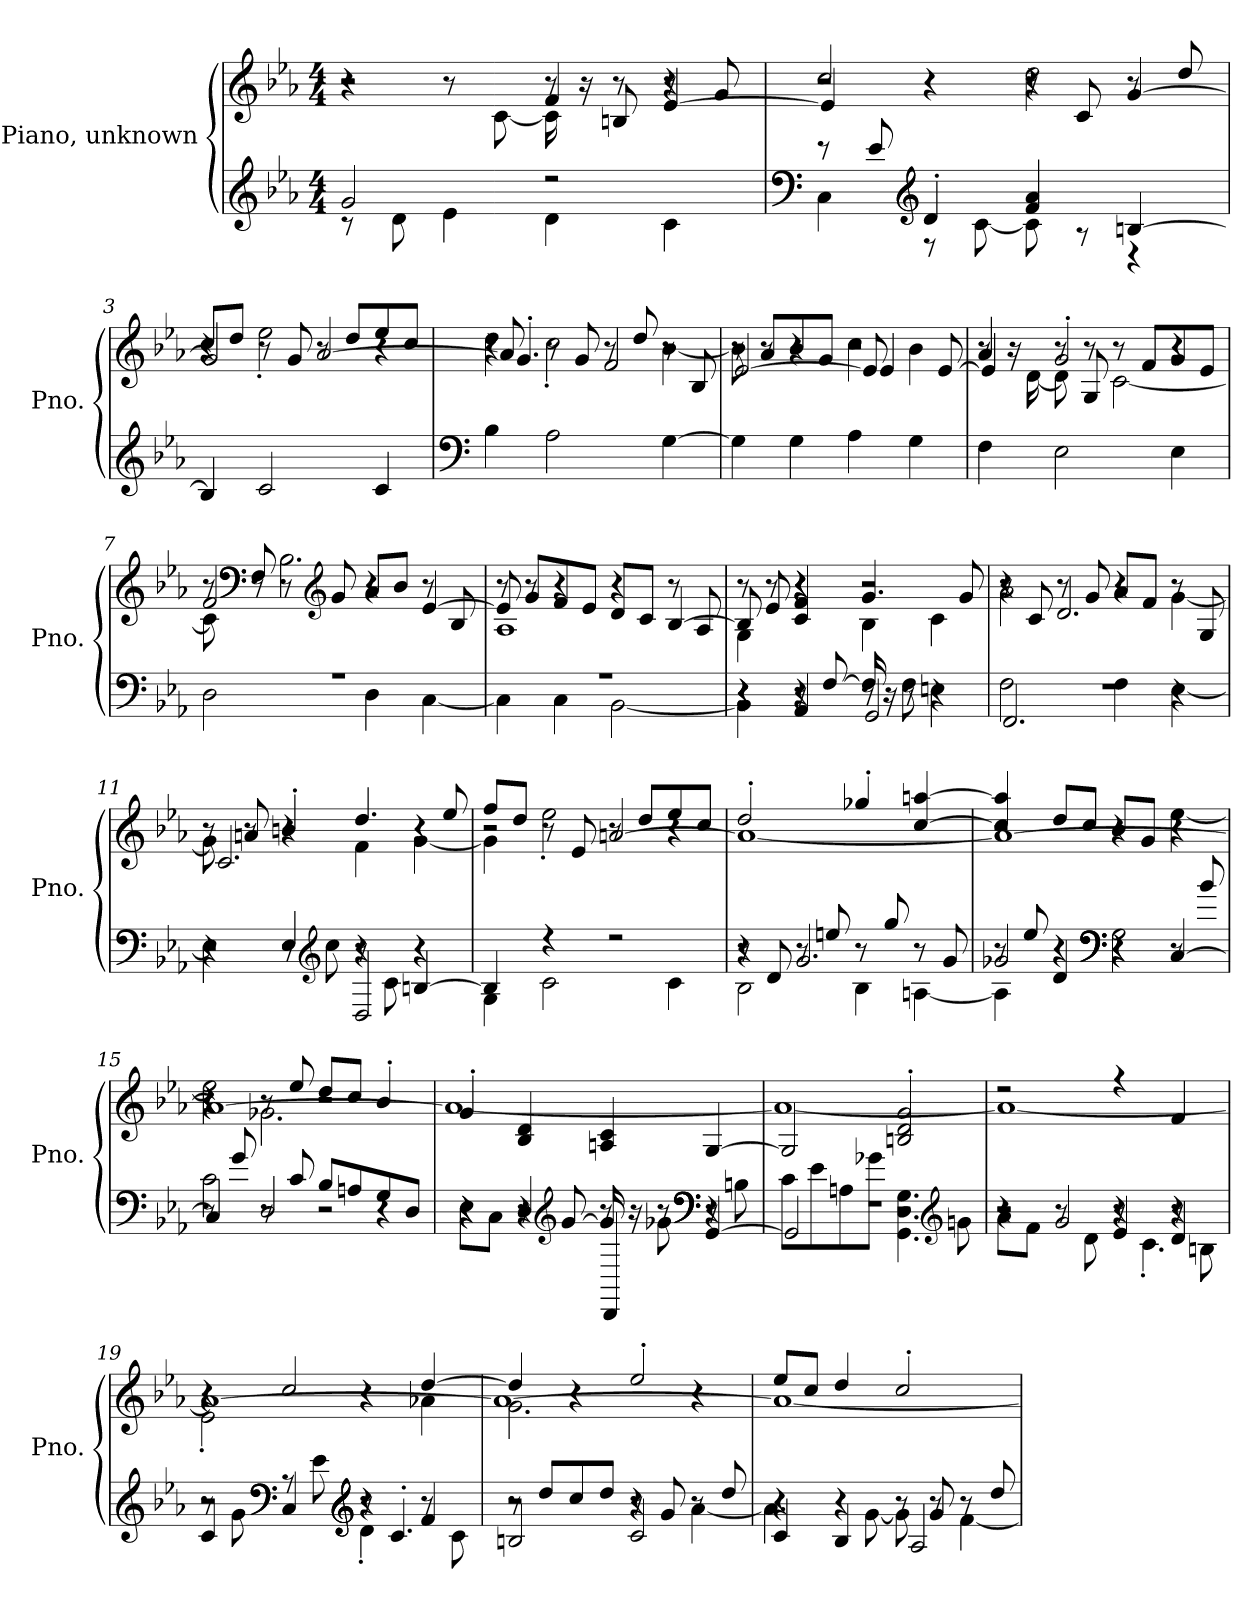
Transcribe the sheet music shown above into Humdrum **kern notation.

**kern	**kern
*part1	*part1
*staff2	*staff1
*I"Piano, unknown	*
*I'Pno.	*
*clefG2	*clefG2
*k[b-e-a-]	*k[b-e-a-]
*M4/4	*M4/4
*MM120	*MM120
=1	=1
*^	*^
*	*	*	*^
2g/	8r	2r	4r	2r
.	8d\	.	.	.
.	4e-\	.	8r	.
.	.	.	[8c\	.
2r	4d\	8r	16c\]	4f/
.	.	.	16r	.
.	.	8Bn/	8r	.
.	4c\	8r	4r	[4e-/
.	.	8g/	.	.
=2	=2	=2	=2	=2
*clefF4	*	*	*	*
8r	4C\	2cc/	2r	4e-/]
8e-/	.	.	.	.
*clefG2	*	*	*	*
4d'/	8r	.	.	4r
.	[8c\	.	.	.
4f/ 4a-/	8c\]	8r	2dd\	4r
.	8r	8c/	.	.
[4Bn/	4r	8r	.	[4g/
.	.	8dd/	.	.
*v	*v	*	*	*
=3	=3	=3	=3
4B/]	8cc/L	4r	2g/]
.	8dd/J	.	.
2c/	8r	2ee-'\	.
.	8g/	.	.
.	8r	.	[2a-/
.	8dd/L	.	.
4c/	8ee-/	4r	.
.	8cc/J	.	.
!!LO:LB:g=z	!!	!!
=4	=4	=4	=4
*clefF4	*	*	*
4B-\	4r	4dd\	8a-/]
.	.	.	4.g'/
2A-\	8r	2cc'\	.
.	8g/	.	.
.	8r	.	2f/
.	8dd/	.	.
[4G\	8r	[4b-\	.
.	8B-/	.	.
=5	=5	=5	=5
4G\]	8r	8b-\]	[2e-/
.	8a-/L	8r	.
4G\	8b-/	4r	.
.	8g/J	.	.
4A-\	2r	4cc\	8e-/]
.	.	.	4e-/
4G\	.	4b-\	.
.	.	.	[8e-/
=6	=6	=6	=6
4F\	4a-/	8r	4e-/]
.	.	16r	.
.	.	[16d\	.
2E-\	8r	8d\]	2g'/
.	8G/	8r	.
.	8r	[2c\	.
.	8f/L	.	.
4E-\	8g/	.	4r
.	8e-/J	.	.
!!LO:LB:g=z	!!	!!
=7	=7	=7	=7
*^	*	*	*
1r	2D\	8r	8c\]	2f/
*	*	*clefF4	*	*
.	.	8F/	8r	.
.	.	8r	2.B-\	.
*	*	*clefG2	*	*
.	.	8g/	.	.
.	4D\	8a-/L	.	4r
.	.	8b-/J	.	.
.	[4C\	8r	.	[4e-/
.	.	8B-/	.	.
=8	=8	=8	=8	=8
1r	4C\]	8r	1A-	8e-/]
.	.	8g/L	.	8r
.	4C\	8f/	.	4r
.	.	8e-/J	.	.
.	[2BB-\	8d/L	.	4r
.	.	8c/J	.	.
.	.	8r	.	[4B-/
.	.	8A-/	.	.
=9	=9	=9	=9	=9
*	*^	*	*	*
4r	4BB-\]	4r	8r	4G\	8B-/]
.	.	.	8e-/	.	8r
8r	4r	4AA-/	4c/ 4f/	4r	4r
[8F/	.	.	.	.	.
16F/]	8r	2GG/	4.g/	4B-\	2r
16r	.	.	.	.	.
8r	8F\	.	.	.	.
4r	4En\	.	.	4c\	.
.	.	.	8g/	.	.
!!LO:LB:g=z	!!	!!
=10	=10	=10	=10	=10	=10
1r	2F\	2.FF/	8r	2a-\	4r
.	.	.	8c/	.	.
.	.	.	8r	.	2.d/
.	.	.	8g/	.	.
.	4F\	.	8a-/L	4r	.
.	.	.	8f/J	.	.
.	[4E-\	4r	8r	[4g\	.
.	.	.	8G/	.	.
=11	=11	=11	=11	=11	=11
2r	4E-\]	4r	8r	8g\]	2.c/
.	.	.	8an/	8r	.
.	8r	4E-/	4bn'/	4r	.
*clefG2	*	*	*	*	*
.	8cc\	.	.	.	.
4r	8r	2D/	4.dd/	4f\	.
.	8c\	.	.	.	.
[4Bn/	4r	.	.	[4g\	4r
.	.	.	8ee-/	.	.
*	*v	*v	*	*	*
=12	=12	=12	=12	=12
4B/]	4G\	8ff/L	4g\]	2r
.	.	8dd/J	.	.
4r	2c\	8r	2ee-'\	.
.	.	8e-/	.	.
2r	.	8r	.	[2an/
.	.	8dd/L	.	.
.	4c\	8ee-/	4r	.
.	.	8cc/J	.	.
*	*	*	*v	*v
!!LO:LB:g=z
=13	=13	=13	=13
*	*^	*	*
8r	2B-\	4r	2dd'/	1a_
8d/	.	.	.	.
8r	.	2.g/	.	.
8een/	.	.	.	.
8r	4B-\	.	4gg-X'/	.
8gg/	.	.	.	.
8r	[4An\	.	[4cc/ [4aan/	.
8g/	.	.	.	.
=14	=14	=14	=14	=14
*	*	*	*	*^
8r	4A\]	2g-X/	4cc/] 4aa/]	2r	1a_
8ee-/	.	.	.	.	.
4d/	4r	.	8dd/L	.	.
.	.	.	8cc/J	.	.
*clefF4	*	*	*	*	*
4r	2G\	4r	8b-/L	4r	.
.	.	.	8g/J	.	.
8r	.	[4C/	4r	[4ee-\	.
8b-/	.	.	.	.	.
=15	=15	=15	=15	=15	=15
*	*	*	*	*	*^
8r	2c\	4C/]	4r	2ee-\]	1a_	4r
8g/	.	.	.	.	.	.
8r	.	2D/	8r	.	.	2.g-X\
8c/	.	.	8ee-/	.	.	.
8B-/L	2r	.	8dd/L	2r	.	.
8An/	.	.	8cc/J	.	.	.
8G/	.	4r	4b-'/	.	.	.
8D/J	.	.	.	.	.	.
*	*	*	*	*v	*v	*v
!!LO:LB:g=z
=16	=16	=16	=16	=16
4r	8E-\L	4r	4g'/	1a_
.	8C\J	.	.	.
8r	4r	4D/	4B-/ 4d/	.
*clefG2	*	*	*	*
[8g/	.	.	.	.
16g/]	8r	4DD/	4An/ 4c/	.
16r	.	.	.	.
8r	8g-X\	.	.	.
*clefF4	*	*	*	*
4r	8r	[4GG/	[4G/	.
.	8Bn\	.	.	.
=17	=17	=17	=17	=17
1r	8c\L	2GG/]	2G/]	1a_
.	8e-\	.	.	.
.	8An\	.	.	.
.	8g-X\J	.	.	.
.	4.GG\ 4.D\ 4.G\	2r	2Bn/' 2d/' 2g/'	.
*clefG2	*	*	*	*
.	8gn\	.	.	.
=18	=18	=18	=18	=18
*	*	*^	*	*
4r	8a-\L	2r	2r	2r	1a_
.	8f\J	.	.	.	.
2g/	8r	.	.	.	.
.	8d\	.	.	.	.
.	4r	4e-/	8r	4r	.
.	.	.	4.c'\	.	.
4r	8r	4d/	.	4f/	.
.	8Bn\	.	.	.	.
*	*	*v	*v	*	*
!!LO:PB:g=z
=19	=19	=19	=19	=19
*	*	*	*	*^
2r	8r	4c/	4r	2e-'\	1a_
.	8g\	.	.	.	.
*clefF4	*	*	*	*	*
.	8r	4C/	2cc/	.	.
.	8e-\	.	.	.	.
*clefG2	*	*	*	*	*
4r	4d'\	8r	.	4r	.
.	.	4.c'/	.	.	.
4f/	8r	.	[4dd/	4a-X\	.
.	8c\	.	.	.	.
=20	=20	=20	=20	=20	=20
8r	2r	2Bn/	4dd/]	2.g\	1a_
8dd/L	.	.	.	.	.
8cc/	.	.	4r	.	.
8dd/J	.	.	.	.	.
8r	4r	2c/	2ee-'/	.	.
8g/	.	.	.	.	.
8r	[4a-\	.	.	4r	.
8dd/	.	.	.	.	.
*	*	*	*	*v	*v
=21	=21	=21	=21	=21
4c/	4.a-\]	4r	8ee-/L	1a_
.	.	.	8cc/J	.
4r	.	4B-/	4dd/	.
.	[8g\	.	.	.
8r	8g\]	2A-/	2cc'/	.
8g/	8r	.	.	.
8r	[4f\	.	.	.
8dd/	.	.	.	.
*v	*v	*v	*	*
*	*v	*v
=	=
*-	*-
